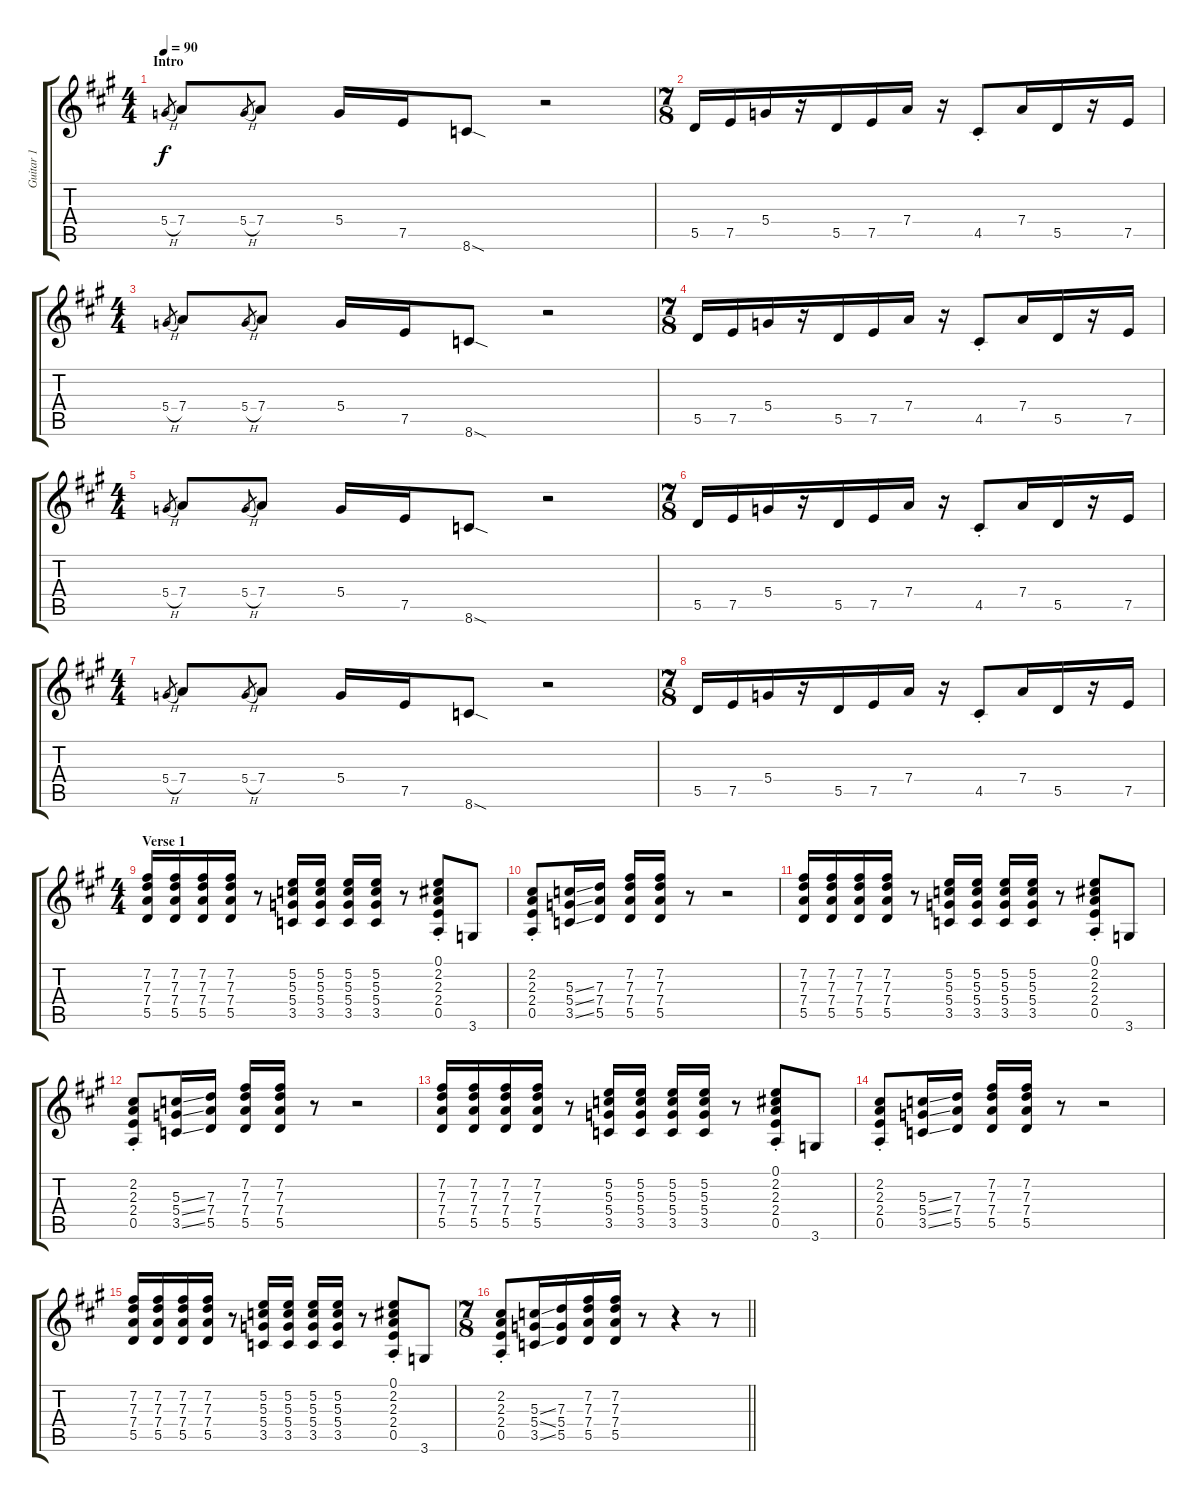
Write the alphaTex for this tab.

\track ("Guitar 1" "Guitar 1") {instrument distortionguitar}
\staff {score tabs}
\tuning (E4 B3 G3 D3 A2 E2) {hide}
\ts (4 4)
\section ("" "Intro")
\tempo 90
\clef g2
\ks a
5.4{h}.8{gr dy f instrument distortionguitar} 7.4.8 5.4{h}.8{gr} 7.4.8 5.4.16 7.5.16 8.6{sod}.8 r.2 |
\ts (7 8)
5.5.16 7.5.16 5.4.16 r.16 5.5.16 7.5.16 7.4.16 r.16 4.5{st}.8 7.4.16 5.5.16 r.16 7.5.16 |
\ts (4 4)
5.4{h}.8{gr} 7.4.8 5.4{h}.8{gr} 7.4.8 5.4.16 7.5.16 8.6{sod}.8 r.2 |
\ts (7 8)
5.5.16 7.5.16 5.4.16 r.16 5.5.16 7.5.16 7.4.16 r.16 4.5{st}.8 7.4.16 5.5.16 r.16 7.5.16 |
\ts (4 4)
5.4{h}.8{gr} 7.4.8 5.4{h}.8{gr} 7.4.8 5.4.16 7.5.16 8.6{sod}.8 r.2 |
\ts (7 8)
5.5.16 7.5.16 5.4.16 r.16 5.5.16 7.5.16 7.4.16 r.16 4.5{st}.8 7.4.16 5.5.16 r.16 7.5.16 |
\ts (4 4)
5.4{h}.8{gr} 7.4.8 5.4{h}.8{gr} 7.4.8 5.4.16 7.5.16 8.6{sod}.8 r.2 |
\ts (7 8)
5.5.16 7.5.16 5.4.16 r.16 5.5.16 7.5.16 7.4.16 r.16 4.5{st}.8 7.4.16 5.5.16 r.16 7.5.16 |
\ts (4 4)
\section ("" "Verse 1")
(7.2 7.3 7.4 5.5).16 (7.2 7.3 7.4 5.5).16 (7.2 7.3 7.4 5.5).16 (7.2 7.3 7.4 5.5).16 r.8 (5.2 5.3 5.4 3.5).16 (5.2 5.3 5.4 3.5).16 (5.2 5.3 5.4 3.5).16 (5.2 5.3 5.4 3.5).16 r.8 (0.1{st} 2.2{st} 2.3{st} 2.4{st} 0.5{st}).8 3.6.8 |
(2.2{st} 2.3{st} 2.4{st} 0.5{st}).8 (5.3{ss} 5.4{ss} 3.5{ss}).16 (7.3 7.4 5.5).16 (7.2 7.3 7.4 5.5).16 (7.2 7.3 7.4 5.5).16 r.8 r.2 |
(7.2 7.3 7.4 5.5).16 (7.2 7.3 7.4 5.5).16 (7.2 7.3 7.4 5.5).16 (7.2 7.3 7.4 5.5).16 r.8 (5.2 5.3 5.4 3.5).16 (5.2 5.3 5.4 3.5).16 (5.2 5.3 5.4 3.5).16 (5.2 5.3 5.4 3.5).16 r.8 (0.1{st} 2.2{st} 2.3{st} 2.4{st} 0.5{st}).8 3.6.8 |
(2.2{st} 2.3{st} 2.4{st} 0.5{st}).8 (5.3{ss} 5.4{ss} 3.5{ss}).16 (7.3 7.4 5.5).16 (7.2 7.3 7.4 5.5).16 (7.2 7.3 7.4 5.5).16 r.8 r.2 |
(7.2 7.3 7.4 5.5).16 (7.2 7.3 7.4 5.5).16 (7.2 7.3 7.4 5.5).16 (7.2 7.3 7.4 5.5).16 r.8 (5.2 5.3 5.4 3.5).16 (5.2 5.3 5.4 3.5).16 (5.2 5.3 5.4 3.5).16 (5.2 5.3 5.4 3.5).16 r.8 (0.1{st} 2.2{st} 2.3{st} 2.4{st} 0.5{st}).8 3.6.8 |
(2.2{st} 2.3{st} 2.4{st} 0.5{st}).8 (5.3{ss} 5.4{ss} 3.5{ss}).16 (7.3 7.4 5.5).16 (7.2 7.3 7.4 5.5).16 (7.2 7.3 7.4 5.5).16 r.8 r.2 |
(7.2 7.3 7.4 5.5).16 (7.2 7.3 7.4 5.5).16 (7.2 7.3 7.4 5.5).16 (7.2 7.3 7.4 5.5).16 r.8 (5.2 5.3 5.4 3.5).16 (5.2 5.3 5.4 3.5).16 (5.2 5.3 5.4 3.5).16 (5.2 5.3 5.4 3.5).16 r.8 (0.1{st} 2.2{st} 2.3{st} 2.4{st} 0.5{st}).8 3.6.8 |
\ts (7 8)
\barLineRight lightlight
(2.2{st} 2.3{st} 2.4{st} 0.5{st}).8 (5.3{ss} 5.4{ss} 3.5{ss}).16 (7.3 5.4 5.5).16 (7.2 7.3 7.4 5.5).16 (7.2 7.3 7.4 5.5).16 r.8 r.4 r.8
